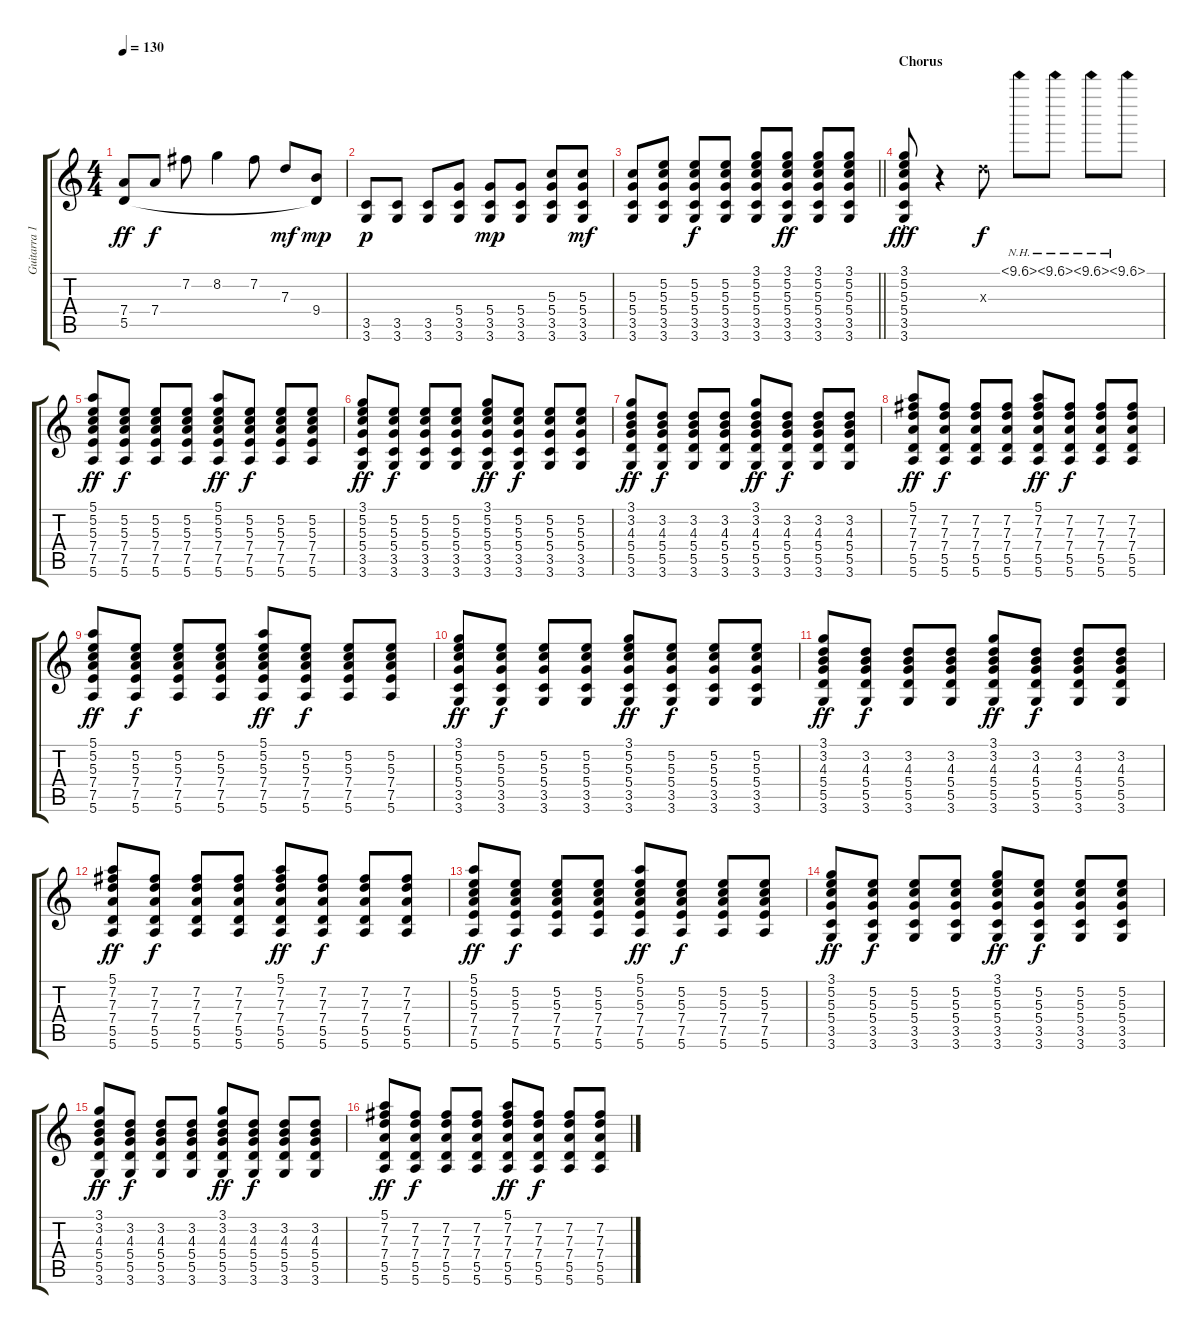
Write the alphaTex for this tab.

\track ("Guitarra 1" "Guitarra 1") {instrument electricguitarjazz}
\staff {score tabs}
\tuning (E4 B3 G3 D3 A2 E2) {hide}
\ts (4 4)
\tempo 130
\clef g2
\ks c
(7.4 5.5).8{dy ff} 7.4.8{dy f} 7.2.8 8.2.4 7.2.8 7.3.8{dy mf} (9.4 5.5{t}).8{dy mp} |
(3.5 3.6).8{dy p volume 16} (3.5 3.6).8 (3.5 3.6).8 (5.4 3.5 3.6).8 (5.4 3.5 3.6).8{dy mp} (5.4 3.5 3.6).8 (5.3 5.4 3.5 3.6).8 (5.3 5.4 3.5 3.6).8{dy mf} |
\barLineRight lightlight
(5.3 5.4 3.5 3.6).8 (5.2 5.3 5.4 3.5 3.6).8 (5.2 5.3 5.4 3.5 3.6).8{dy f} (5.2 5.3 5.4 3.5 3.6).8 (3.1 5.2 5.3 5.4 3.5 3.6).8 (3.1 5.2 5.3 5.4 3.5 3.6).8{dy ff} (3.1 5.2 5.3 5.4 3.5 3.6).8 (3.1 5.2 5.3 5.4 3.5 3.6).8 |
\section ("" "Chorus")
(3.1 5.2 5.3{st} 5.4 3.5 3.6).8{dy fff} r.4{volume 9} 7.3{x}.8{dy f instrument distortionguitar} 10.1{nh}.8 10.1{nh}.8 10.1{nh}.8 10.1{nh}.8 |
(5.1 5.2 5.3 7.4 7.5 5.6).8{dy ff} (5.2 5.3 7.4 7.5 5.6).8{dy f} (5.2 5.3 7.4 7.5 5.6).8 (5.2 5.3 7.4 7.5 5.6).8 (5.1 5.2 5.3 7.4 7.5 5.6).8{dy ff} (5.2 5.3 7.4 7.5 5.6).8{dy f} (5.2 5.3 7.4 7.5 5.6).8 (5.2 5.3 7.4 7.5 5.6).8 |
(3.1 5.2 5.3 5.4 3.5 3.6).8{dy ff} (5.2 5.3 5.4 3.5 3.6).8{dy f} (5.2 5.3 5.4 3.5 3.6).8 (5.2 5.3 5.4 3.5 3.6).8 (3.1 5.2 5.3 5.4 3.5 3.6).8{dy ff} (5.2 5.3 5.4 3.5 3.6).8{dy f} (5.2 5.3 5.4 3.5 3.6).8 (5.2 5.3 5.4 3.5 3.6).8 |
(3.1 3.2 4.3 5.4 5.5 3.6).8{dy ff} (3.2 4.3 5.4 5.5 3.6).8{dy f} (3.2 4.3 5.4 5.5 3.6).8 (3.2 4.3 5.4 5.5 3.6).8 (3.1 3.2 4.3 5.4 5.5 3.6).8{dy ff} (3.2 4.3 5.4 5.5 3.6).8{dy f} (3.2 4.3 5.4 5.5 3.6).8 (3.2 4.3 5.4 5.5 3.6).8 |
(5.1 7.2 7.3 7.4 5.5 5.6).8{dy ff} (7.2 7.3 7.4 5.5 5.6).8{dy f} (7.2 7.3 7.4 5.5 5.6).8 (7.2 7.3 7.4 5.5 5.6).8 (5.1 7.2 7.3 7.4 5.5 5.6).8{dy ff} (7.2 7.3 7.4 5.5 5.6).8{dy f} (7.2 7.3 7.4 5.5 5.6).8 (7.2 7.3 7.4 5.5 5.6).8 |
(5.1 5.2 5.3 7.4 7.5 5.6).8{dy ff} (5.2 5.3 7.4 7.5 5.6).8{dy f} (5.2 5.3 7.4 7.5 5.6).8 (5.2 5.3 7.4 7.5 5.6).8 (5.1 5.2 5.3 7.4 7.5 5.6).8{dy ff} (5.2 5.3 7.4 7.5 5.6).8{dy f} (5.2 5.3 7.4 7.5 5.6).8 (5.2 5.3 7.4 7.5 5.6).8 |
(3.1 5.2 5.3 5.4 3.5 3.6).8{dy ff} (5.2 5.3 5.4 3.5 3.6).8{dy f} (5.2 5.3 5.4 3.5 3.6).8 (5.2 5.3 5.4 3.5 3.6).8 (3.1 5.2 5.3 5.4 3.5 3.6).8{dy ff} (5.2 5.3 5.4 3.5 3.6).8{dy f} (5.2 5.3 5.4 3.5 3.6).8 (5.2 5.3 5.4 3.5 3.6).8 |
(3.1 3.2 4.3 5.4 5.5 3.6).8{dy ff} (3.2 4.3 5.4 5.5 3.6).8{dy f} (3.2 4.3 5.4 5.5 3.6).8 (3.2 4.3 5.4 5.5 3.6).8 (3.1 3.2 4.3 5.4 5.5 3.6).8{dy ff} (3.2 4.3 5.4 5.5 3.6).8{dy f} (3.2 4.3 5.4 5.5 3.6).8 (3.2 4.3 5.4 5.5 3.6).8 |
(5.1 7.2 7.3 7.4 5.5 5.6).8{dy ff} (7.2 7.3 7.4 5.5 5.6).8{dy f} (7.2 7.3 7.4 5.5 5.6).8 (7.2 7.3 7.4 5.5 5.6).8 (5.1 7.2 7.3 7.4 5.5 5.6).8{dy ff} (7.2 7.3 7.4 5.5 5.6).8{dy f} (7.2 7.3 7.4 5.5 5.6).8 (7.2 7.3 7.4 5.5 5.6).8 |
(5.1 5.2 5.3 7.4 7.5 5.6).8{dy ff} (5.2 5.3 7.4 7.5 5.6).8{dy f} (5.2 5.3 7.4 7.5 5.6).8 (5.2 5.3 7.4 7.5 5.6).8 (5.1 5.2 5.3 7.4 7.5 5.6).8{dy ff} (5.2 5.3 7.4 7.5 5.6).8{dy f} (5.2 5.3 7.4 7.5 5.6).8 (5.2 5.3 7.4 7.5 5.6).8 |
(3.1 5.2 5.3 5.4 3.5 3.6).8{dy ff} (5.2 5.3 5.4 3.5 3.6).8{dy f} (5.2 5.3 5.4 3.5 3.6).8 (5.2 5.3 5.4 3.5 3.6).8 (3.1 5.2 5.3 5.4 3.5 3.6).8{dy ff} (5.2 5.3 5.4 3.5 3.6).8{dy f} (5.2 5.3 5.4 3.5 3.6).8 (5.2 5.3 5.4 3.5 3.6).8 |
(3.1 3.2 4.3 5.4 5.5 3.6).8{dy ff} (3.2 4.3 5.4 5.5 3.6).8{dy f} (3.2 4.3 5.4 5.5 3.6).8 (3.2 4.3 5.4 5.5 3.6).8 (3.1 3.2 4.3 5.4 5.5 3.6).8{dy ff} (3.2 4.3 5.4 5.5 3.6).8{dy f} (3.2 4.3 5.4 5.5 3.6).8 (3.2 4.3 5.4 5.5 3.6).8 |
(5.1 7.2 7.3 7.4 5.5 5.6).8{dy ff} (7.2 7.3 7.4 5.5 5.6).8{dy f} (7.2 7.3 7.4 5.5 5.6).8 (7.2 7.3 7.4 5.5 5.6).8 (5.1 7.2 7.3 7.4 5.5 5.6).8{dy ff} (7.2 7.3 7.4 5.5 5.6).8{dy f} (7.2 7.3 7.4 5.5 5.6).8 (7.2 7.3 7.4 5.5 5.6).8
